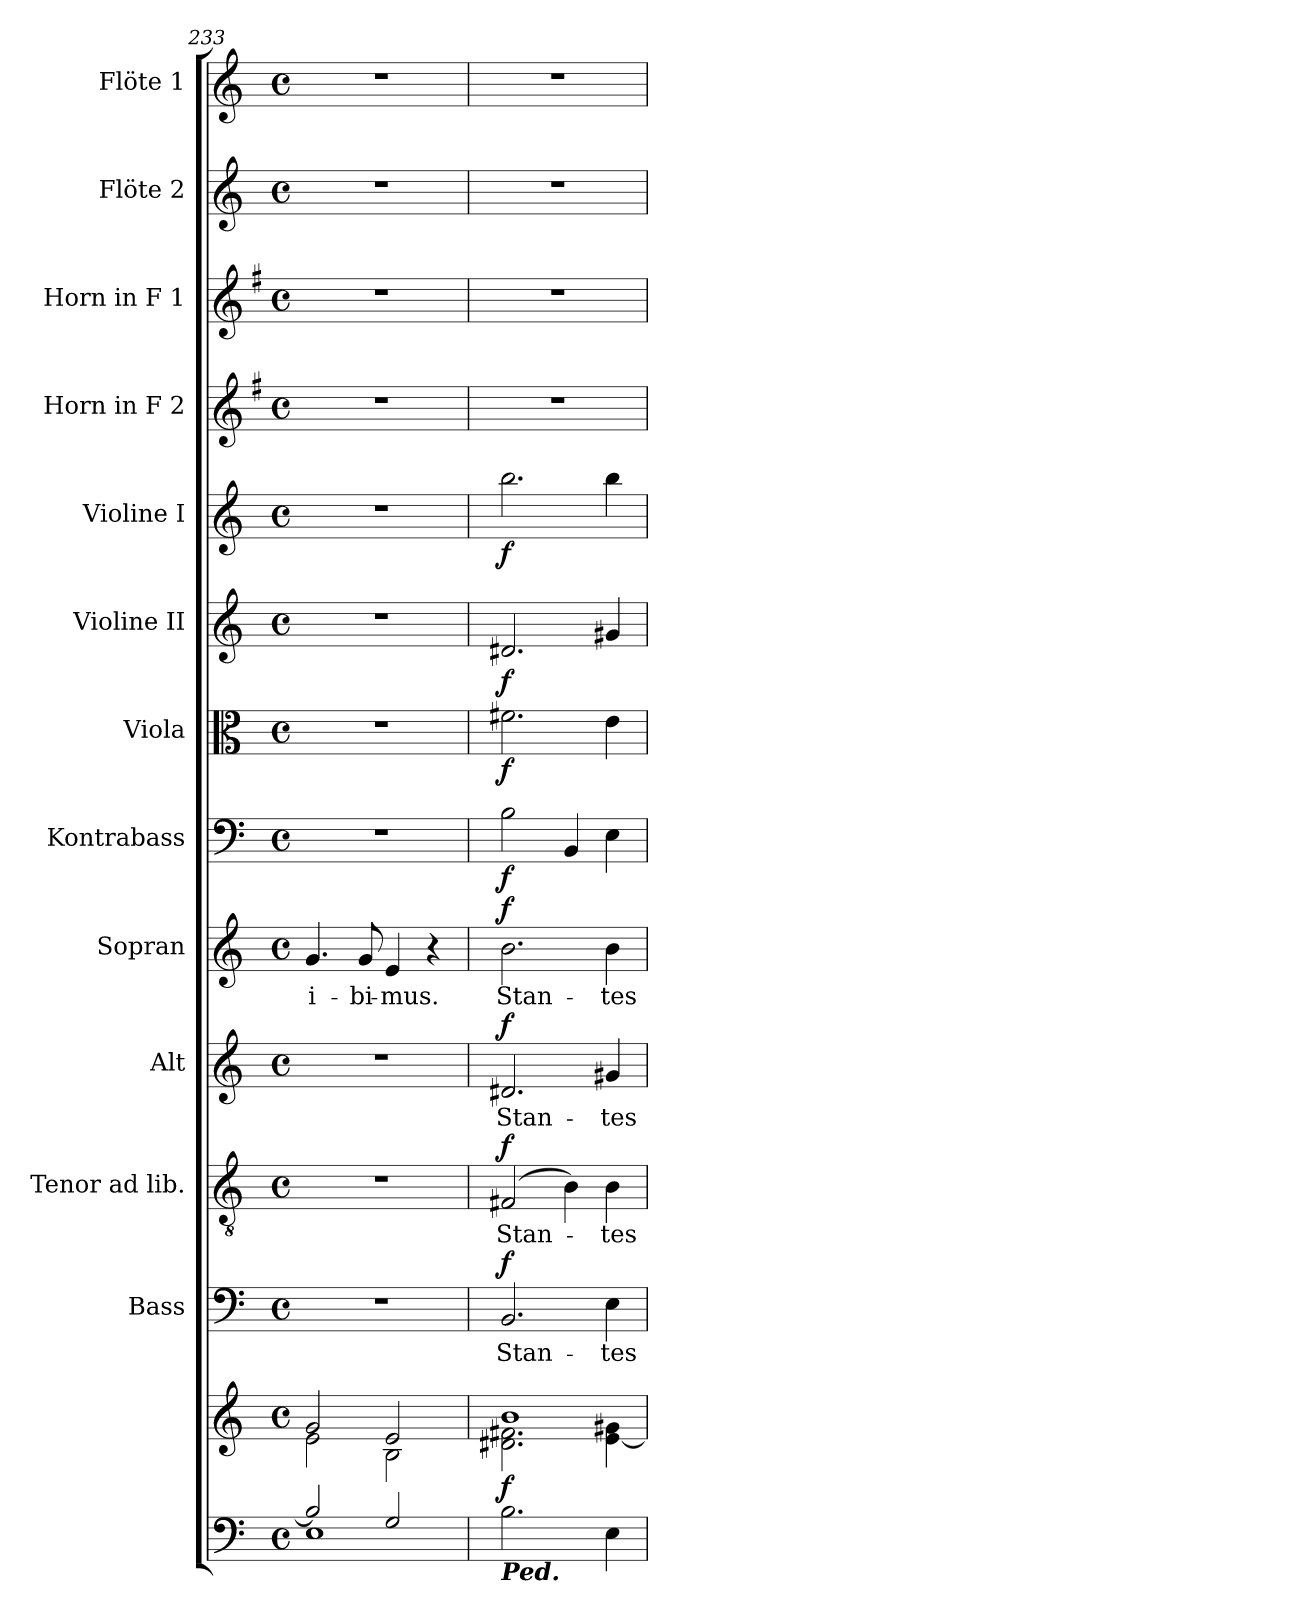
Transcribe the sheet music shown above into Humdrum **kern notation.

**kern	**kern	**dynam	**kern	**text	**dynam	**kern	**text	**dynam	**kern	**text	**dynam	**kern	**text	**dynam	**kern	**dynam	**kern	**dynam	**kern	**dynam	**kern	**dynam	**kern	**kern	**kern	**kern
*part13	*part13	*part13	*part12	*part12	*part12	*part11	*part11	*part11	*part10	*part10	*part10	*part9	*part9	*part9	*part8	*part8	*part7	*part7	*part6	*part6	*part5	*part5	*part4	*part3	*part2	*part1
*staff14	*staff13	*staff13/14	*staff12	*staff12	*staff12	*staff11	*staff11	*staff11	*staff10	*staff10	*staff10	*staff9	*staff9	*staff9	*staff8	*staff8	*staff7	*staff7	*staff6	*staff6	*staff5	*staff5	*staff4	*staff3	*staff2	*staff1
*	*	*	*I"Bass	*	*	*I"Tenor ad lib.	*	*	*I"Alt	*	*	*I"Sopran	*	*	*I"Kontrabass	*	*I"Viola	*	*I"Violine II	*	*I"Violine I	*	*I"Horn in F 2	*I"Horn in F 1	*I"Flöte 2	*I"Flöte 1
*	*	*	*I'B.	*	*	*I'T.	*	*	*I'A.	*	*	*I'S.	*	*	*I'Kb.	*	*I'Vla.	*	*I'Vl. II	*	*I'Vl. I	*	*	*	*I'Fl. 2	*I'Fl. 1
!!LO:PB:g=z
*clefF4	*clefG2	*	*clefF4	*	*	*clefGv2	*	*	*clefG2	*	*	*clefG2	*	*	*clefF4	*	*clefC3	*	*clefG2	*	*clefG2	*	*clefG2	*clefG2	*clefG2	*clefG2
*	*	*	*	*	*	*	*	*	*	*	*	*	*	*	*ITrd7c12	*	*	*	*	*	*	*	*ITrd4c7	*ITrd4c7	*	*
*k[]	*k[]	*	*k[]	*	*	*k[]	*	*	*k[]	*	*	*k[]	*	*	*k[]	*	*k[]	*	*k[]	*	*k[]	*	*k[]	*k[]	*k[]	*k[]
*C:	*C:	*	*C:	*	*	*C:	*	*	*C:	*	*	*C:	*	*	*C:	*	*C:	*	*C:	*	*C:	*	*C:	*C:	*C:	*C:
*M4/4	*M4/4	*	*M4/4	*	*	*M4/4	*	*	*M4/4	*	*	*M4/4	*	*	*M4/4	*	*M4/4	*	*M4/4	*	*M4/4	*	*M4/4	*M4/4	*M4/4	*M4/4
*met(c)	*met(c)	*	*met(c)	*	*	*met(c)	*	*	*met(c)	*	*	*met(c)	*	*	*met(c)	*	*met(c)	*	*met(c)	*	*met(c)	*	*met(c)	*met(c)	*met(c)	*met(c)
=233	=233	=233	=233	=233	=233	=233	=233	=233	=233	=233	=233	=233	=233	=233	=233	=233	=233	=233	=233	=233	=233	=233	=233	=233	=233	=233
*^	*^	*	*	*	*	*	*	*	*	*	*	*	*	*	*	*	*	*	*	*	*	*	*	*	*	*
!	!	!	!	!	!	!	!	!	!	!	!	!	!	!	!LO:LY:b	!	!	!	!	!	!	!	!	!	!	!	!	!
2B/]	1E	2g/	2e\	.	1r	.	.	1r	.	.	1r	.	.	4.g/	i-	.	1r	.	1r	.	1r	.	1r	.	1r	1r	1r	1r
!	!	!	!	!	!	!	!	!	!	!	!	!	!	!	!LO:LY:b	!	!	!	!	!	!	!	!	!	!	!	!	!
.	.	.	.	.	.	.	.	.	.	.	.	.	.	8g/	-bi-	.	.	.	.	.	.	.	.	.	.	.	.	.
!	!	!	!	!	!	!	!	!	!	!	!	!	!	!	!LO:LY:b	!	!	!	!	!	!	!	!	!	!	!	!	!
2G/	.	2e/	2B\	.	.	.	.	.	.	.	.	.	.	4e/	-mus.	.	.	.	.	.	.	.	.	.	.	.	.	.
.	.	.	.	.	.	.	.	.	.	.	.	.	.	4r	.	.	.	.	.	.	.	.	.	.	.	.	.	.
*v	*v	*	*	*	*	*	*	*	*	*	*	*	*	*	*	*	*	*	*	*	*	*	*	*	*	*	*	*
=234	=234	=234	=234	=234	=234	=234	=234	=234	=234	=234	=234	=234	=234	=234	=234	=234	=234	=234	=234	=234	=234	=234	=234	=234	=234	=234	=234
!LO:TX:b:Bi:t=Ped.	!	!	!	!	!	!	!	!	!	!	!	!	!	!	!	!	!	!	!	!	!	!	!	!	!	!	!
!	!	!	!LO:DY:b	!	!LO:LY:b	!LO:DY:a	!	!LO:LY:b	!LO:DY:a	!	!LO:LY:b	!LO:DY:a	!	!LO:LY:b	!LO:DY:a	!	!LO:DY:b	!	!LO:DY:b	!	!LO:DY:b	!	!LO:DY:b	!	!	!	!
2.B\	1b	2.d#X\ 2.f#X\	f	2.BB/	Stan-	f	(2F#X/	Stan-	f	2.d#X/	Stan-	f	2.b\	Stan-	f	2BB\	f	2.f#X\	f	2.d#X/	f	2.bb\	f	1r	1r	1r	1r
.	.	.	.	.	.	.	4B\)	.	.	.	.	.	.	.	.	4BBB/	.	.	.	.	.	.	.	.	.	.	.
!	!	!	!	!	!LO:LY:b	!	!	!LO:LY:b	!	!	!LO:LY:b	!	!	!LO:LY:b	!	!	!	!	!	!	!	!	!	!	!	!	!
4E\	.	[<4e\ 4g#X\	.	4E\	-tes	.	4B\	-tes	.	4g#X/	-tes	.	4b\	-tes	.	4EE\	.	4e\	.	4g#X/	.	4bb\	.	.	.	.	.
*	*v	*v	*	*	*	*	*	*	*	*	*	*	*	*	*	*	*	*	*	*	*	*	*	*	*	*	*
=	=	=	=	=	=	=	=	=	=	=	=	=	=	=	=	=	=	=	=	=	=	=	=	=	=	=
*-	*-	*-	*-	*-	*-	*-	*-	*-	*-	*-	*-	*-	*-	*-	*-	*-	*-	*-	*-	*-	*-	*-	*-	*-	*-	*-
